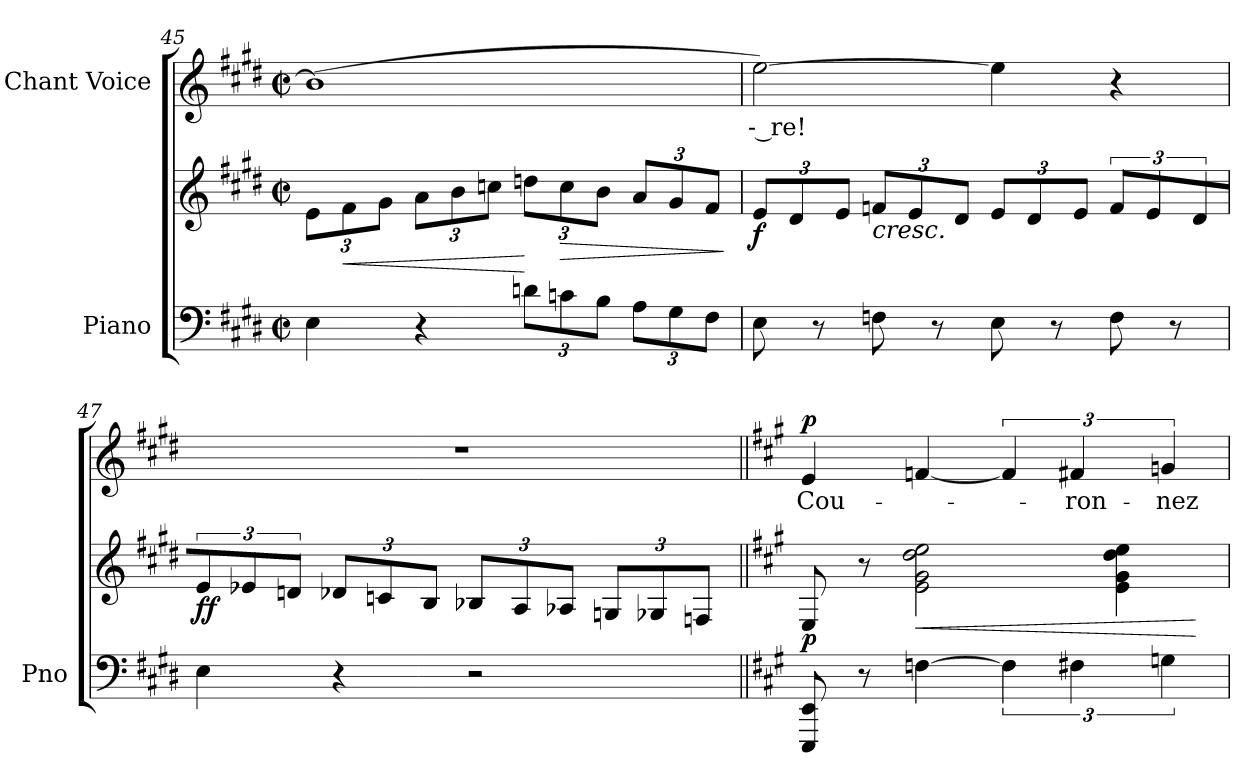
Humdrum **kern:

**kern	**kern	**dynam	**kern	**text	**dynam
*part2	*part2	*part2	*part1	*part1	*part1
*staff3	*staff2	*staff2/3	*staff1	*staff1	*staff1
*I"Piano	*	*	*I"Chant Voice	*	*
*I'Pno	*	*	*	*	*
*clefF4	*clefG2	*	*clefG2	*	*
*k[f#c#g#d#]	*k[f#c#g#d#]	*	*k[f#c#g#d#]	*	*
*M2/2	*M2/2	*	*M2/2	*	*
*met(c|)	*met(c|)	*	*met(c|)	*	*
=45	=45	=45	=45	=45	=45
4E\	12e\	.	(1b]	.	.
!	!	!LO:HP:b	!	!	!
.	12f#\	<	.	.	.
.	12g#\J	.	.	.	.
4r	12a\L	.	.	.	.
.	12b\	.	.	.	.
.	12ccn\J	.	.	.	.
12dn\L	12ddn\L	[	.	.	.
!	!	!LO:HP:b	!	!	!
12cn\	12cc\	>	.	.	.
12B\J	12b\J	.	.	.	.
12A\L	12a/L	.	.	.	.
12G#\	12g#/	.	.	.	.
12F#\J	12f#/J	.	.	.	.
.	.	]	.	.	.
=46	=46	=46	=46	=46	=46
!	!	!LO:DY:b	!	!	!
8E\	12e/L	f	[2ee\)	-- re!	.
.	12d#/	.	.	.	.
8r	.	.	.	.	.
.	12e/J	.	.	.	.
!	!LO:TX:b:i:t=cresc.	!	!	!	!
8Fn\	12fn/L	.	.	.	.
.	12e/	.	.	.	.
8r	.	.	.	.	.
.	12d#/J	.	.	.	.
8E\	12e/L	.	4ee\]	.	.
.	12d#/	.	.	.	.
8r	.	.	.	.	.
.	12e/J	.	.	.	.
8F\	12f/L	.	4r	.	.
.	12e/	.	.	.	.
8r	.	.	.	.	.
.	12d#/	.	.	.	.
=47	=47	=47	=47	=47	=47
!	!	!LO:DY:b	!	!	!
4E\	12e/	ff	1r	.	.
.	12e-X/	.	.	.	.
.	12dn/J	.	.	.	.
4r	12d-X/L	.	.	.	.
.	12cn/	.	.	.	.
.	12B/J	.	.	.	.
2r	12B-X/L	.	.	.	.
.	12A/	.	.	.	.
.	12A-X/J	.	.	.	.
.	12Gn/L	.	.	.	.
.	12G-X/	.	.	.	.
.	12Fn/J	.	.	.	.
=48||	=48||	=48||	=48||	=48||	=48||
*k[f#c#g#]	*k[f#c#g#]	*	*k[f#c#g#]	*	*
!	!	!LO:DY:b	!	!	!LO:DY:a
8EEE/ 8EE/	8E/	p	4e/	Cou-	p
8r	8r	.	.	.	.
!	!	!LO:HP:b	!	!	!
[4Fn\	2e\ 2g#\ 2dd\ 2ee\	<	[4fn/	.	.
6F\]	.	.	6f/]	.	.
6F#X\	.	.	6f#X/	-ron-	.
.	4e\ 4g#\ 4dd\ 4ee\	.	.	.	.
6Gn\	.	.	6gn/	-nez	.
.	.	[	.	.	.
=	=	=	=	=	=
*-	*-	*-	*-	*-	*-
